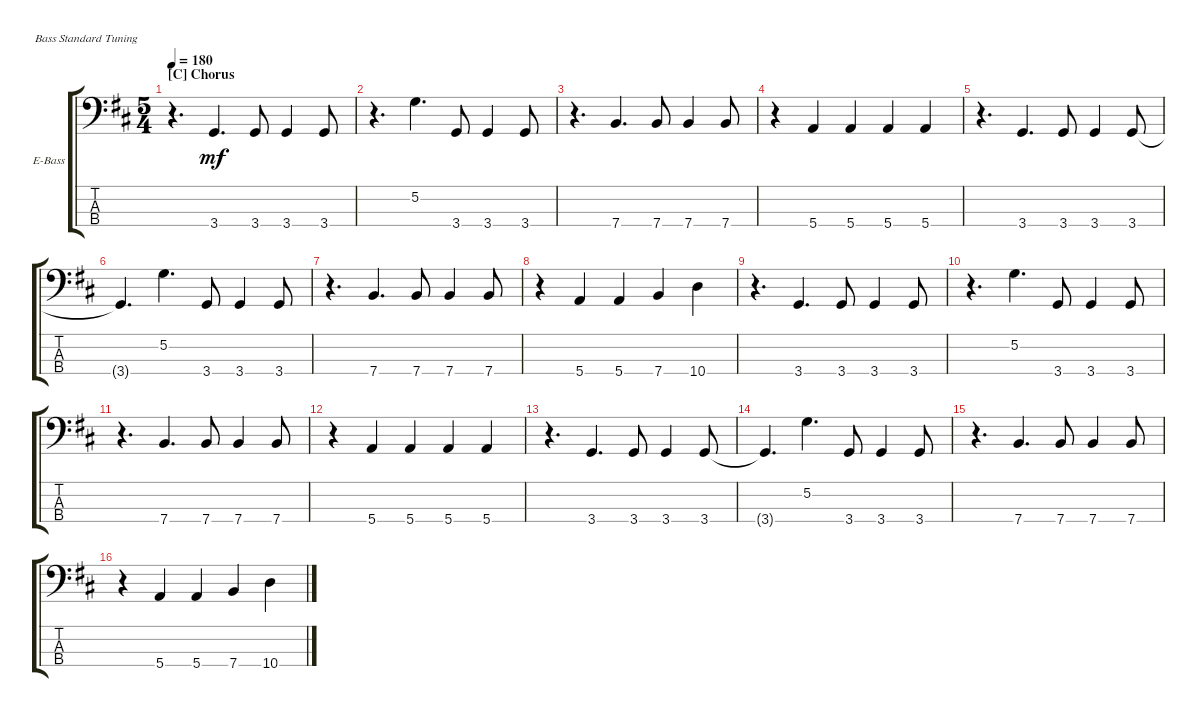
\defaultSystemsLayout 4
\bracketExtendMode groupsimilarinstruments
\firstSystemTrackNameOrientation horizontal
\otherSystemsTrackNameOrientation horizontal
\track ("Electric Bass" "E-Bass") {instrument electricbassfinger}
\staff {score tabs}
\tuning (G2 D2 A1 E1)
\ts (5 4)
\section ("C" "Chorus")
\tempo 180
\clef f4
\ks bminor
r.4{d dy mf} 3.4.4{d} 3.4.8 3.4.4 3.4.8 |
r.4{d} 5.2.4{d} 3.4.8 3.4.4 3.4.8 |
r.4{d} 7.4.4{d} 7.4.8 7.4.4 7.4.8 |
r.4 5.4.4 5.4.4 5.4.4 5.4.4 |
r.4{d} 3.4.4{d} 3.4.8 3.4.4 3.4.8 |
3.4{t}.4{d} 5.2.4{d} 3.4.8 3.4.4 3.4.8 |
r.4{d} 7.4.4{d} 7.4.8 7.4.4 7.4.8 |
r.4 5.4.4 5.4.4 7.4.4 10.4.4 |
r.4{d} 3.4.4{d} 3.4.8 3.4.4 3.4.8 |
r.4{d} 5.2.4{d} 3.4.8 3.4.4 3.4.8 |
r.4{d} 7.4.4{d} 7.4.8 7.4.4 7.4.8 |
r.4 5.4.4 5.4.4 5.4.4 5.4.4 |
r.4{d} 3.4.4{d} 3.4.8 3.4.4 3.4.8 |
3.4{t}.4{d} 5.2.4{d} 3.4.8 3.4.4 3.4.8 |
r.4{d} 7.4.4{d} 7.4.8 7.4.4 7.4.8 |
r.4 5.4.4 5.4.4 7.4.4 10.4.4
